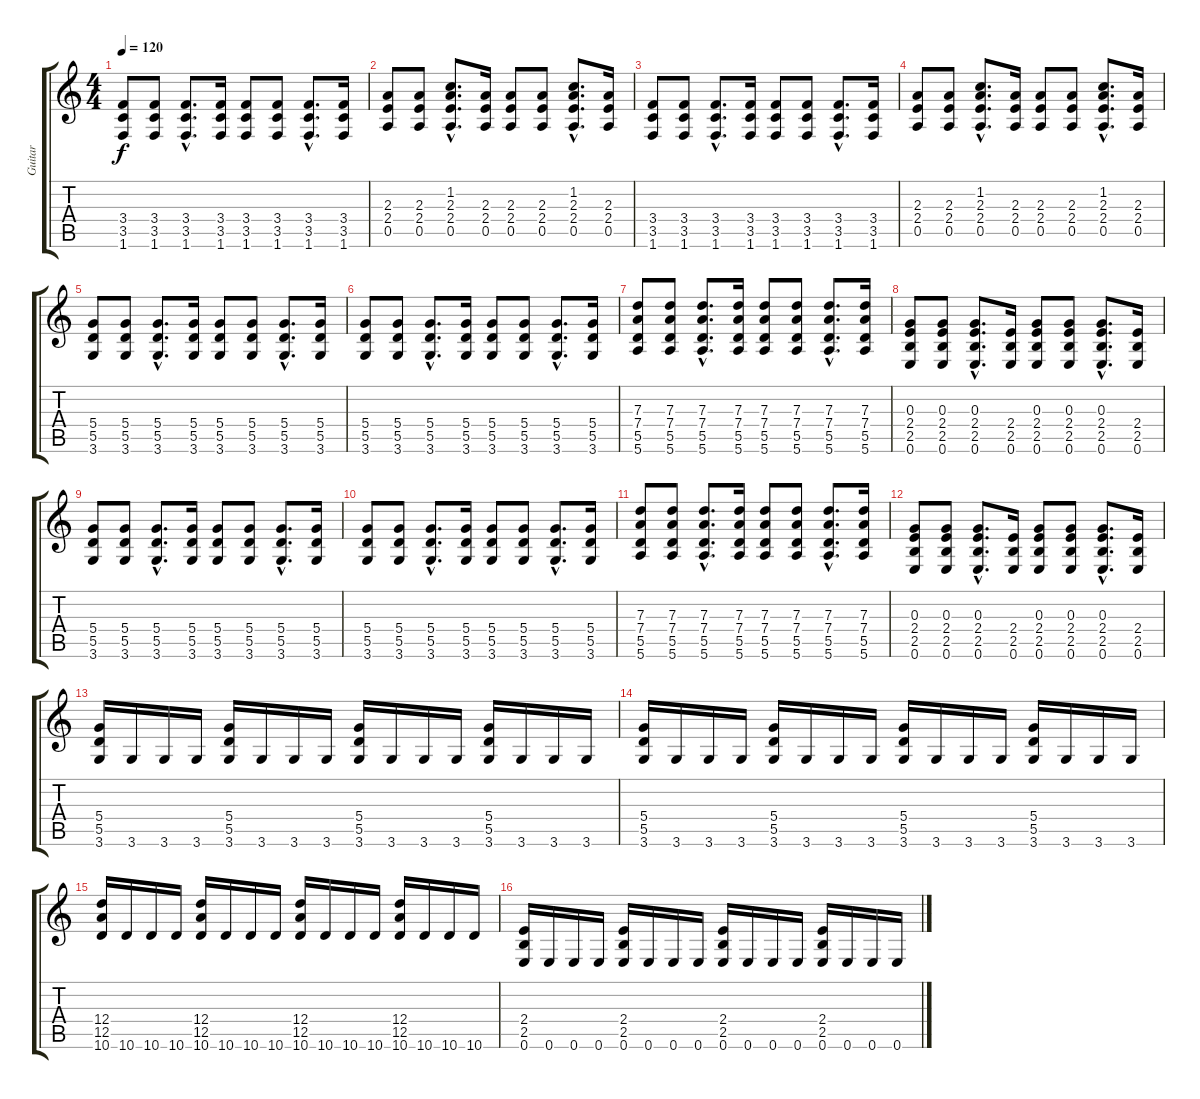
\track ("Guitar" "Guitar") {instrument acousticguitarnylon}
\staff {score tabs}
\tuning (E4 B3 G3 D3 A2 E2) {hide}
\ts (4 4)
\tempo 120
\clef g2
\ks c
(3.4 3.5 1.6).8{dy f} (3.4 3.5 1.6).8 (3.4{hac} 3.5{hac} 1.6{hac}).8{d} (3.4 3.5 1.6).16 (3.4 3.5 1.6).8 (3.4 3.5 1.6).8 (3.4{hac} 3.5{hac} 1.6{hac}).8{d} (3.4 3.5 1.6).16 |
(2.3 2.4 0.5).8 (2.3 2.4 0.5).8 (1.2{hac} 2.3{hac} 2.4{hac} 0.5{hac}).8{d} (2.3 2.4 0.5).16 (2.3 2.4 0.5).8 (2.3 2.4 0.5).8 (1.2{hac} 2.3{hac} 2.4{hac} 0.5{hac}).8{d} (2.3 2.4 0.5).16 |
(3.4 3.5 1.6).8 (3.4 3.5 1.6).8 (3.4{hac} 3.5{hac} 1.6{hac}).8{d} (3.4 3.5 1.6).16 (3.4 3.5 1.6).8 (3.4 3.5 1.6).8 (3.4{hac} 3.5{hac} 1.6{hac}).8{d} (3.4 3.5 1.6).16 |
(2.3 2.4 0.5).8 (2.3 2.4 0.5).8 (1.2{hac} 2.3{hac} 2.4{hac} 0.5{hac}).8{d} (2.3 2.4 0.5).16 (2.3 2.4 0.5).8 (2.3 2.4 0.5).8 (1.2{hac} 2.3{hac} 2.4{hac} 0.5{hac}).8{d} (2.3 2.4 0.5).16 |
(5.4 5.5 3.6).8{instrument distortionguitar} (5.4 5.5 3.6).8 (5.4{hac} 5.5{hac} 3.6{hac}).8{d} (5.4 5.5 3.6).16 (5.4 5.5 3.6).8 (5.4 5.5 3.6).8 (5.4{hac} 5.5{hac} 3.6{hac}).8{d} (5.4 5.5 3.6).16 |
(5.4 5.5 3.6).8 (5.4 5.5 3.6).8 (5.4{hac} 5.5{hac} 3.6{hac}).8{d} (5.4 5.5 3.6).16 (5.4 5.5 3.6).8 (5.4 5.5 3.6).8 (5.4{hac} 5.5{hac} 3.6{hac}).8{d} (5.4 5.5 3.6).16 |
(7.3 7.4 5.5 5.6).8 (7.3 7.4 5.5 5.6).8 (7.3{hac} 7.4{hac} 5.5{hac} 5.6{hac}).8{d} (7.3 7.4 5.5 5.6).16 (7.3 7.4 5.5 5.6).8 (7.3 7.4 5.5 5.6).8 (7.3{hac} 7.4{hac} 5.5{hac} 5.6{hac}).8{d} (7.3 7.4 5.5 5.6).16 |
(0.3 2.4 2.5 0.6).8 (0.3 2.4 2.5 0.6).8 (0.3{hac} 2.4{hac} 2.5{hac} 0.6{hac}).8{d} (2.4 2.5 0.6).16 (0.3 2.4 2.5 0.6).8 (0.3 2.4 2.5 0.6).8 (0.3{hac} 2.4{hac} 2.5{hac} 0.6{hac}).8{d} (2.4 2.5 0.6).16 |
(5.4 5.5 3.6).8{instrument distortionguitar} (5.4 5.5 3.6).8 (5.4{hac} 5.5{hac} 3.6{hac}).8{d} (5.4 5.5 3.6).16 (5.4 5.5 3.6).8 (5.4 5.5 3.6).8 (5.4{hac} 5.5{hac} 3.6{hac}).8{d} (5.4 5.5 3.6).16 |
(5.4 5.5 3.6).8 (5.4 5.5 3.6).8 (5.4{hac} 5.5{hac} 3.6{hac}).8{d} (5.4 5.5 3.6).16 (5.4 5.5 3.6).8 (5.4 5.5 3.6).8 (5.4{hac} 5.5{hac} 3.6{hac}).8{d} (5.4 5.5 3.6).16 |
(7.3 7.4 5.5 5.6).8 (7.3 7.4 5.5 5.6).8 (7.3{hac} 7.4{hac} 5.5{hac} 5.6{hac}).8{d} (7.3 7.4 5.5 5.6).16 (7.3 7.4 5.5 5.6).8 (7.3 7.4 5.5 5.6).8 (7.3{hac} 7.4{hac} 5.5{hac} 5.6{hac}).8{d} (7.3 7.4 5.5 5.6).16 |
(0.3 2.4 2.5 0.6).8 (0.3 2.4 2.5 0.6).8 (0.3{hac} 2.4{hac} 2.5{hac} 0.6{hac}).8{d} (2.4 2.5 0.6).16 (0.3 2.4 2.5 0.6).8 (0.3 2.4 2.5 0.6).8 (0.3{hac} 2.4{hac} 2.5{hac} 0.6{hac}).8{d} (2.4 2.5 0.6).16 |
(5.4 5.5 3.6).16 3.6.16 3.6.16 3.6.16 (5.4 5.5 3.6).16 3.6.16 3.6.16 3.6.16 (5.4 5.5 3.6).16 3.6.16 3.6.16 3.6.16 (5.4 5.5 3.6).16 3.6.16 3.6.16 3.6.16 |
(5.4 5.5 3.6).16 3.6.16 3.6.16 3.6.16 (5.4 5.5 3.6).16 3.6.16 3.6.16 3.6.16 (5.4 5.5 3.6).16 3.6.16 3.6.16 3.6.16 (5.4 5.5 3.6).16 3.6.16 3.6.16 3.6.16 |
(12.4 12.5 10.6).16 10.6.16 10.6.16 10.6.16 (12.4 12.5 10.6).16 10.6.16 10.6.16 10.6.16 (12.4 12.5 10.6).16 10.6.16 10.6.16 10.6.16 (12.4 12.5 10.6).16 10.6.16 10.6.16 10.6.16 |
(2.4 2.5 0.6).16 0.6.16 0.6.16 0.6.16 (2.4 2.5 0.6).16 0.6.16 0.6.16 0.6.16 (2.4 2.5 0.6).16 0.6.16 0.6.16 0.6.16 (2.4 2.5 0.6).16 0.6.16 0.6.16 0.6.16
